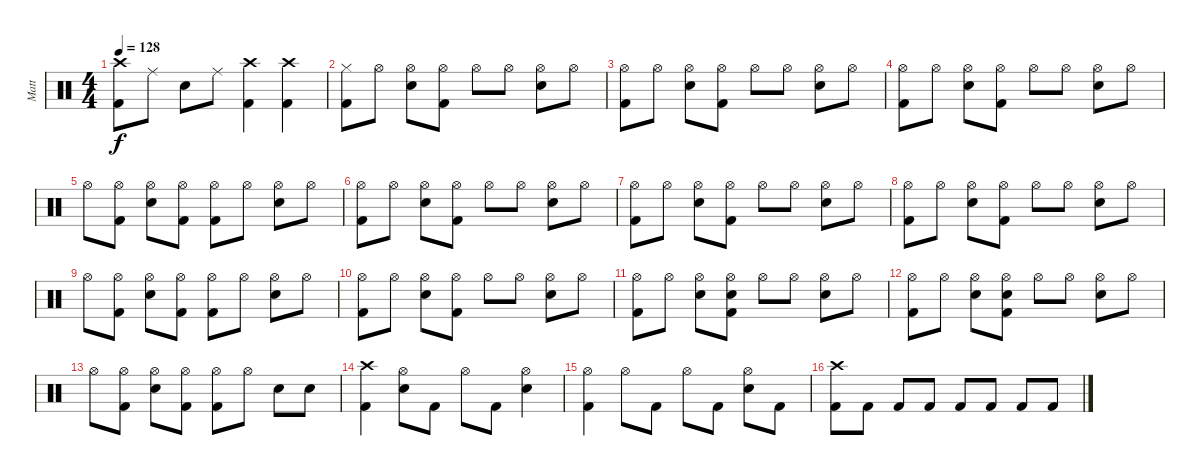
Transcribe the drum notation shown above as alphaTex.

\track ("Matt" "Matt") {instrument percussion}
\staff {score}
\articulation defaults
\ts (4 4)
\tempo 128
\clef neutral
\ks c
("Crash high (hit)" "Kick (hit) 2").8{dy f} "Ride (middle)".8 "Electric Snare (hit)".8 "Ride (middle)".8 ("Crash high (hit)" "Kick (hit) 2").4 ("Crash high (hit)" "Kick (hit) 2").4 |
("Hi-Hat (closed)" "Kick (hit) 2").8 "Hi-Hat (open)".8 ("Hi-Hat (open)" "Electric Snare (hit)").8 ("Hi-Hat (open)" "Kick (hit) 2").8 "Hi-Hat (open)".8 "Hi-Hat (open)".8 ("Hi-Hat (open)" "Electric Snare (hit)").8 "Hi-Hat (open)".8 |
("Hi-Hat (open)" "Kick (hit) 2").8 "Hi-Hat (open)".8 ("Hi-Hat (open)" "Electric Snare (hit)").8 ("Hi-Hat (open)" "Kick (hit) 2").8 "Hi-Hat (open)".8 "Hi-Hat (open)".8 ("Hi-Hat (open)" "Electric Snare (hit)").8 "Hi-Hat (open)".8 |
("Hi-Hat (open)" "Kick (hit) 2").8 "Hi-Hat (open)".8 ("Hi-Hat (open)" "Electric Snare (hit)").8 ("Hi-Hat (open)" "Kick (hit) 2").8 "Hi-Hat (open)".8 "Hi-Hat (open)".8 ("Hi-Hat (open)" "Electric Snare (hit)").8 "Hi-Hat (open)".8 |
"Hi-Hat (open)".8 ("Hi-Hat (open)" "Kick (hit) 2").8 ("Hi-Hat (open)" "Electric Snare (hit)").8 ("Hi-Hat (open)" "Kick (hit) 2").8 ("Hi-Hat (open)" "Kick (hit) 2").8 "Hi-Hat (open)".8 ("Hi-Hat (open)" "Electric Snare (hit)").8 "Hi-Hat (open)".8 |
("Hi-Hat (open)" "Kick (hit) 2").8 "Hi-Hat (open)".8 ("Hi-Hat (open)" "Electric Snare (hit)").8 ("Hi-Hat (open)" "Kick (hit) 2").8 "Hi-Hat (open)".8 "Hi-Hat (open)".8 ("Hi-Hat (open)" "Electric Snare (hit)").8 "Hi-Hat (open)".8 |
("Hi-Hat (open)" "Kick (hit) 2").8 "Hi-Hat (open)".8 ("Hi-Hat (open)" "Electric Snare (hit)").8 ("Hi-Hat (open)" "Kick (hit) 2").8 "Hi-Hat (open)".8 "Hi-Hat (open)".8 ("Hi-Hat (open)" "Electric Snare (hit)").8 "Hi-Hat (open)".8 |
("Hi-Hat (open)" "Kick (hit) 2").8 "Hi-Hat (open)".8 ("Hi-Hat (open)" "Electric Snare (hit)").8 ("Hi-Hat (open)" "Kick (hit) 2").8 "Hi-Hat (open)".8 "Hi-Hat (open)".8 ("Hi-Hat (open)" "Electric Snare (hit)").8 "Hi-Hat (open)".8 |
"Hi-Hat (open)".8 ("Hi-Hat (open)" "Kick (hit) 2").8 ("Hi-Hat (open)" "Electric Snare (hit)").8 ("Hi-Hat (open)" "Kick (hit) 2").8 ("Hi-Hat (open)" "Kick (hit) 2").8 "Hi-Hat (open)".8 ("Hi-Hat (open)" "Electric Snare (hit)").8 "Hi-Hat (open)".8 |
("Hi-Hat (open)" "Kick (hit) 2").8 "Hi-Hat (open)".8 ("Hi-Hat (open)" "Electric Snare (hit)").8 ("Hi-Hat (open)" "Kick (hit) 2").8 "Hi-Hat (open)".8 "Hi-Hat (open)".8 ("Hi-Hat (open)" "Electric Snare (hit)").8 "Hi-Hat (open)".8 |
("Hi-Hat (open)" "Kick (hit) 2").8 "Hi-Hat (open)".8 ("Hi-Hat (open)" "Electric Snare (hit)").8 ("Hi-Hat (open)" "Electric Snare (hit)" "Kick (hit) 2").8 "Hi-Hat (open)".8 "Hi-Hat (open)".8 ("Hi-Hat (open)" "Electric Snare (hit)").8 "Hi-Hat (open)".8 |
("Hi-Hat (open)" "Kick (hit) 2").8 "Hi-Hat (open)".8 ("Hi-Hat (open)" "Electric Snare (hit)").8 ("Hi-Hat (open)" "Electric Snare (hit)" "Kick (hit) 2").8 "Hi-Hat (open)".8 "Hi-Hat (open)".8 ("Hi-Hat (open)" "Electric Snare (hit)").8 "Hi-Hat (open)".8 |
"Hi-Hat (open)".8 ("Hi-Hat (open)" "Kick (hit) 2").8 ("Hi-Hat (open)" "Electric Snare (hit)").8 ("Hi-Hat (open)" "Kick (hit) 2").8 ("Hi-Hat (open)" "Kick (hit) 2").8 "Hi-Hat (open)".8 "Electric Snare (hit)".8 "Electric Snare (hit)".8 |
("Crash high (hit)" "Kick (hit) 2").4 ("Hi-Hat (open)" "Electric Snare (hit)").8 "Kick (hit) 2".8 "Hi-Hat (open)".8 "Kick (hit) 2".8 ("Hi-Hat (open)" "Electric Snare (hit)").4 |
("Hi-Hat (open)" "Kick (hit) 2").4 "Hi-Hat (open)".8 "Kick (hit) 2".8 "Hi-Hat (open)".8 "Kick (hit) 2".8 ("Hi-Hat (open)" "Electric Snare (hit)").8 "Kick (hit) 2".8 |
("Crash high (hit)" "Kick (hit) 2").8 "Kick (hit) 2".8 "Kick (hit) 2".8 "Kick (hit) 2".8 "Kick (hit) 2".8 "Kick (hit) 2".8 "Kick (hit) 2".8 "Kick (hit) 2".8
